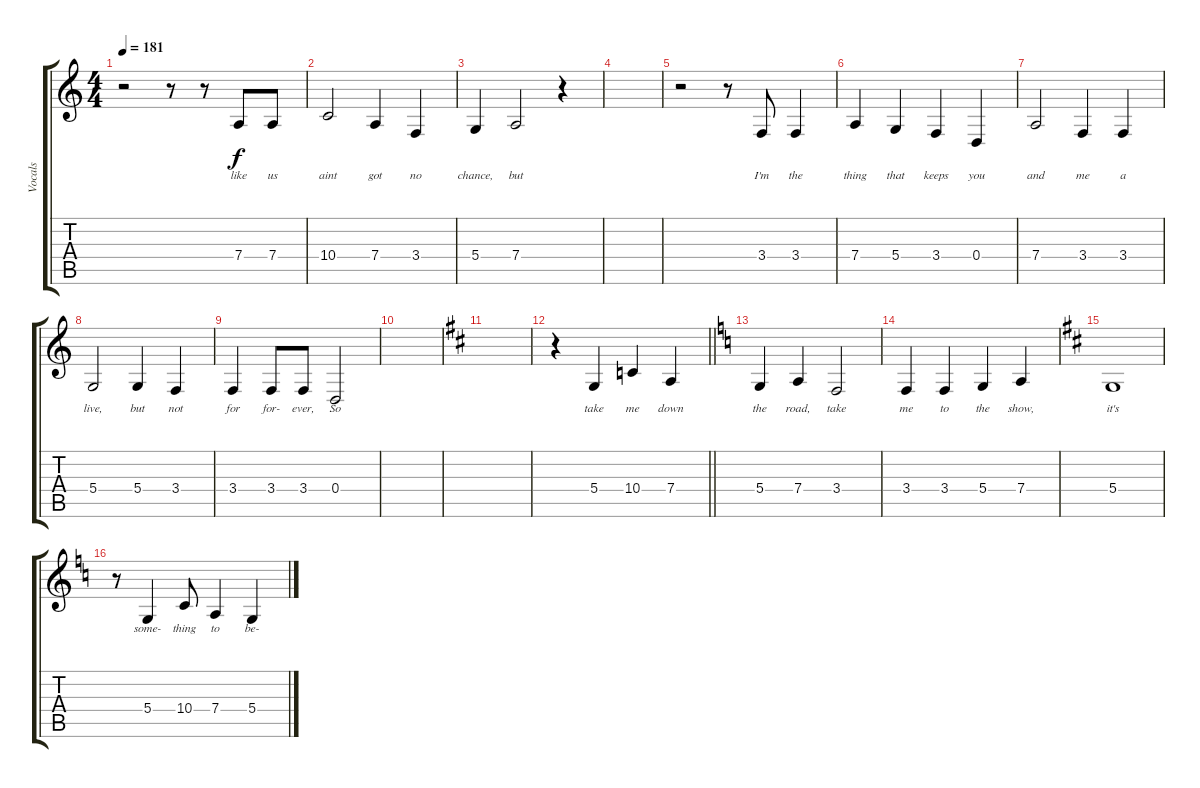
\track ("Vocals" "Vocals") {instrument acousticgrandpiano}
\staff {score tabs}
\tuning (E4 B3 G3 D3 A2 E2) {hide}
\ts (4 4)
\tempo 181
\clef g2
\ks c
r.2{dy f} r.8 r.8 7.4.8{lyrics (0 "like") lyrics (1 "") lyrics (2 "") lyrics (3 "") lyrics (4 "")} 7.4.8{lyrics (0 "us") lyrics (1 "") lyrics (2 "") lyrics (3 "") lyrics (4 "")} |
10.4.2{lyrics (0 "aint") lyrics (1 "") lyrics (2 "") lyrics (3 "") lyrics (4 "")} 7.4.4{lyrics (0 "got") lyrics (1 "") lyrics (2 "") lyrics (3 "") lyrics (4 "")} 3.4.4{lyrics (0 "no") lyrics (1 "") lyrics (2 "") lyrics (3 "") lyrics (4 "")} |
5.4.4{lyrics (0 "chance,") lyrics (1 "") lyrics (2 "") lyrics (3 "") lyrics (4 "")} 7.4.2{lyrics (0 "but") lyrics (1 "") lyrics (2 "") lyrics (3 "") lyrics (4 "")} r.4 |
|
r.2 r.8 3.4.8{lyrics (0 "I'm") lyrics (1 "") lyrics (2 "") lyrics (3 "") lyrics (4 "")} 3.4.4{lyrics (0 "the") lyrics (1 "") lyrics (2 "") lyrics (3 "") lyrics (4 "")} |
7.4.4{lyrics (0 "thing") lyrics (1 "") lyrics (2 "") lyrics (3 "") lyrics (4 "")} 5.4.4{lyrics (0 "that") lyrics (1 "") lyrics (2 "") lyrics (3 "") lyrics (4 "")} 3.4.4{lyrics (0 "keeps") lyrics (1 "") lyrics (2 "") lyrics (3 "") lyrics (4 "")} 0.4.4{lyrics (0 "you") lyrics (1 "") lyrics (2 "") lyrics (3 "") lyrics (4 "")} |
7.4.2{lyrics (0 "and") lyrics (1 "") lyrics (2 "") lyrics (3 "") lyrics (4 "")} 3.4.4{lyrics (0 "me") lyrics (1 "") lyrics (2 "") lyrics (3 "") lyrics (4 "")} 3.4.4{lyrics (0 "a") lyrics (1 "") lyrics (2 "") lyrics (3 "") lyrics (4 "")} |
5.4.2{lyrics (0 "live,") lyrics (1 "") lyrics (2 "") lyrics (3 "") lyrics (4 "")} 5.4.4{lyrics (0 "but") lyrics (1 "") lyrics (2 "") lyrics (3 "") lyrics (4 "")} 3.4.4{lyrics (0 "not") lyrics (1 "") lyrics (2 "") lyrics (3 "") lyrics (4 "")} |
3.4.4{lyrics (0 "for") lyrics (1 "") lyrics (2 "") lyrics (3 "") lyrics (4 "")} 3.4.8{lyrics (0 "for-") lyrics (1 "") lyrics (2 "") lyrics (3 "") lyrics (4 "")} 3.4.8{lyrics (0 "ever,") lyrics (1 "") lyrics (2 "") lyrics (3 "") lyrics (4 "")} 0.4.2{lyrics (0 "So") lyrics (1 "") lyrics (2 "") lyrics (3 "") lyrics (4 "")} |
|
\ks d
|
\barLineRight lightlight
r.4 5.4.4{lyrics (0 "take") lyrics (1 "") lyrics (2 "") lyrics (3 "") lyrics (4 "")} 10.4.4{lyrics (0 "me") lyrics (1 "") lyrics (2 "") lyrics (3 "") lyrics (4 "")} 7.4.4{lyrics (0 "down") lyrics (1 "") lyrics (2 "") lyrics (3 "") lyrics (4 "")} |
\ks c
5.4.4{lyrics (0 "the") lyrics (1 "") lyrics (2 "") lyrics (3 "") lyrics (4 "")} 7.4.4{lyrics (0 "road,") lyrics (1 "") lyrics (2 "") lyrics (3 "") lyrics (4 "")} 3.4.2{lyrics (0 "take") lyrics (1 "") lyrics (2 "") lyrics (3 "") lyrics (4 "")} |
3.4.4{lyrics (0 "me") lyrics (1 "") lyrics (2 "") lyrics (3 "") lyrics (4 "")} 3.4.4{lyrics (0 "to") lyrics (1 "") lyrics (2 "") lyrics (3 "") lyrics (4 "")} 5.4.4{lyrics (0 "the") lyrics (1 "") lyrics (2 "") lyrics (3 "") lyrics (4 "")} 7.4.4{lyrics (0 "show,") lyrics (1 "") lyrics (2 "") lyrics (3 "") lyrics (4 "")} |
\ks d
5.4.1{lyrics (0 "it's") lyrics (1 "") lyrics (2 "") lyrics (3 "") lyrics (4 "")} |
\ks c
r.8 5.4.4{lyrics (0 "some-") lyrics (1 "") lyrics (2 "") lyrics (3 "") lyrics (4 "")} 10.4.8{lyrics (0 "thing") lyrics (1 "") lyrics (2 "") lyrics (3 "") lyrics (4 "")} 7.4.4{lyrics (0 "to") lyrics (1 "") lyrics (2 "") lyrics (3 "") lyrics (4 "")} 5.4.4{lyrics (0 "be-") lyrics (1 "") lyrics (2 "") lyrics (3 "") lyrics (4 "")}
